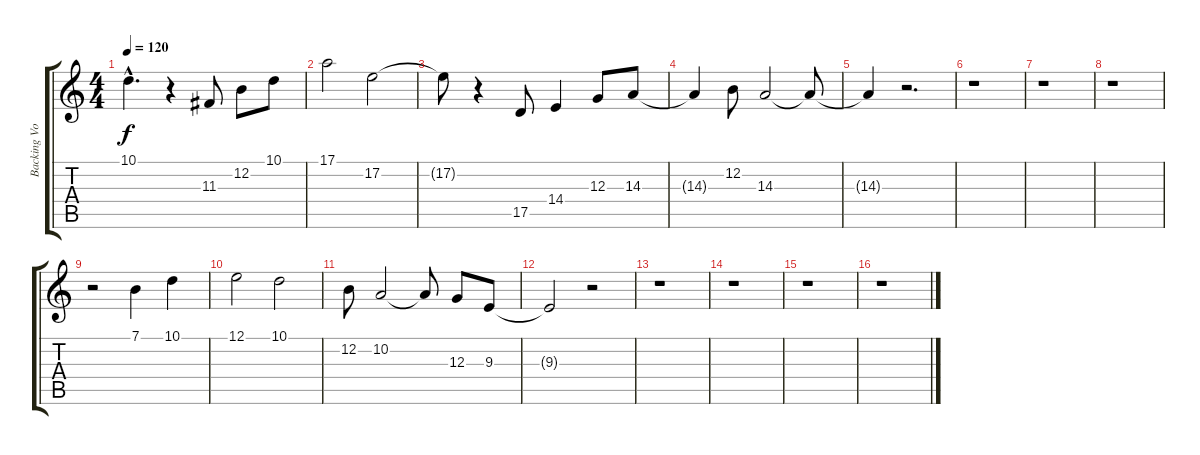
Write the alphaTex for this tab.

\track ("Backing Vocals" "Backing Vo") {instrument lead3calliope}
\staff {score tabs}
\tuning (E4 B3 G3 D3 A2 E2) {hide}
\ts (4 4)
\tempo 120
\clef g2
\ks c
10.1{hac t}.4{d dy f} r.4 11.3.8 12.2.8 10.1.8 |
17.1.2 17.2.2 |
17.2{t}.8 r.4 17.5.8 14.4.4 12.3.8 14.3.8 |
14.3{t}.4 12.2.8 14.3.2 14.3{t}.8 |
14.3{t}.4 r.2{d} |
r.1 |
r.1 |
r.1 |
r.2 7.1.4 10.1.4 |
12.1.2 10.1.2 |
12.2.8 10.2.2 10.2{t}.8 12.3.8 9.3.8 |
9.3{t}.2 r.2 |
r.1 |
r.1 |
r.1 |
r.1
